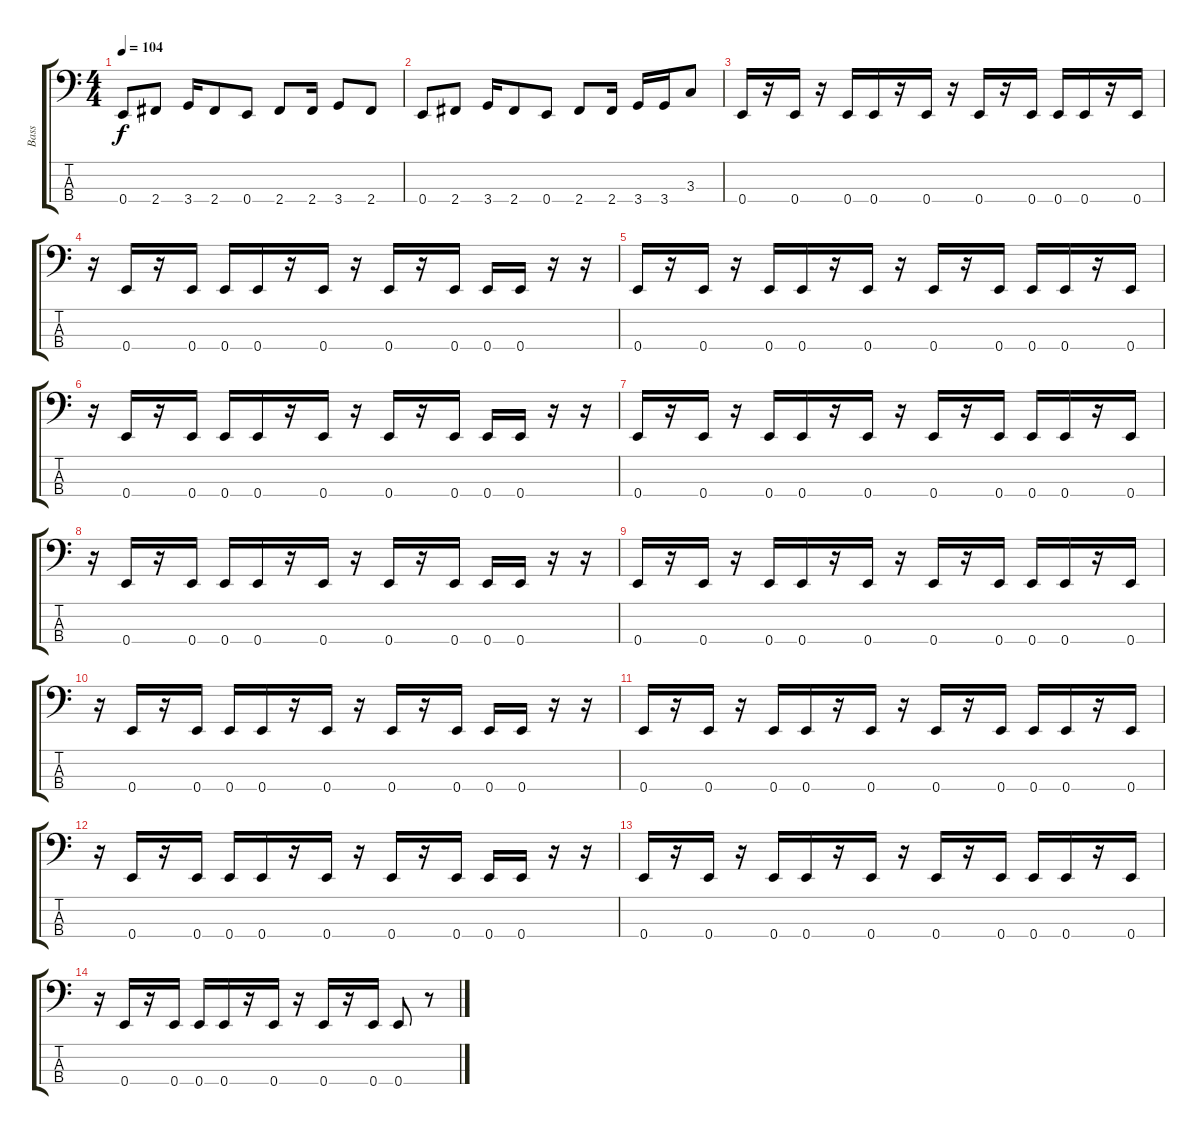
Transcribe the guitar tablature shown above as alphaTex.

\track ("Bass" "Bass") {instrument electricbasspick}
\staff {score tabs}
\tuning (G2 D2 A1 E1) {hide}
\ts (4 4)
\tempo 104
\clef f4
\ks c
0.4.8{dy f} 2.4.8 3.4.16 2.4.8 0.4.8 2.4.8 2.4.16 3.4.8 2.4.8 |
0.4.8 2.4.8 3.4.16 2.4.8 0.4.8 2.4.8 2.4.16 3.4.16 3.4.16 3.3.8 |
0.4.16 r.16 0.4.16 r.16 0.4.16 0.4.16 r.16 0.4.16 r.16 0.4.16 r.16 0.4.16 0.4.16 0.4.16 r.16 0.4.16 |
r.16 0.4.16 r.16 0.4.16 0.4.16 0.4.16 r.16 0.4.16 r.16 0.4.16 r.16 0.4.16 0.4.16 0.4.16 r.16 r.16 |
0.4.16 r.16 0.4.16 r.16 0.4.16 0.4.16 r.16 0.4.16 r.16 0.4.16 r.16 0.4.16 0.4.16 0.4.16 r.16 0.4.16 |
r.16 0.4.16 r.16 0.4.16 0.4.16 0.4.16 r.16 0.4.16 r.16 0.4.16 r.16 0.4.16 0.4.16 0.4.16 r.16 r.16 |
0.4.16 r.16 0.4.16 r.16 0.4.16 0.4.16 r.16 0.4.16 r.16 0.4.16 r.16 0.4.16 0.4.16 0.4.16 r.16 0.4.16 |
r.16 0.4.16 r.16 0.4.16 0.4.16 0.4.16 r.16 0.4.16 r.16 0.4.16 r.16 0.4.16 0.4.16 0.4.16 r.16 r.16 |
0.4.16 r.16 0.4.16 r.16 0.4.16 0.4.16 r.16 0.4.16 r.16 0.4.16 r.16 0.4.16 0.4.16 0.4.16 r.16 0.4.16 |
r.16 0.4.16 r.16 0.4.16 0.4.16 0.4.16 r.16 0.4.16 r.16 0.4.16 r.16 0.4.16 0.4.16 0.4.16 r.16 r.16 |
0.4.16 r.16 0.4.16 r.16 0.4.16 0.4.16 r.16 0.4.16 r.16 0.4.16 r.16 0.4.16 0.4.16 0.4.16 r.16 0.4.16 |
r.16 0.4.16 r.16 0.4.16 0.4.16 0.4.16 r.16 0.4.16 r.16 0.4.16 r.16 0.4.16 0.4.16 0.4.16 r.16 r.16 |
0.4.16 r.16 0.4.16 r.16 0.4.16 0.4.16 r.16 0.4.16 r.16 0.4.16 r.16 0.4.16 0.4.16 0.4.16 r.16 0.4.16 |
r.16 0.4.16 r.16 0.4.16 0.4.16 0.4.16 r.16 0.4.16 r.16 0.4.16 r.16 0.4.16 0.4.8 r.8
